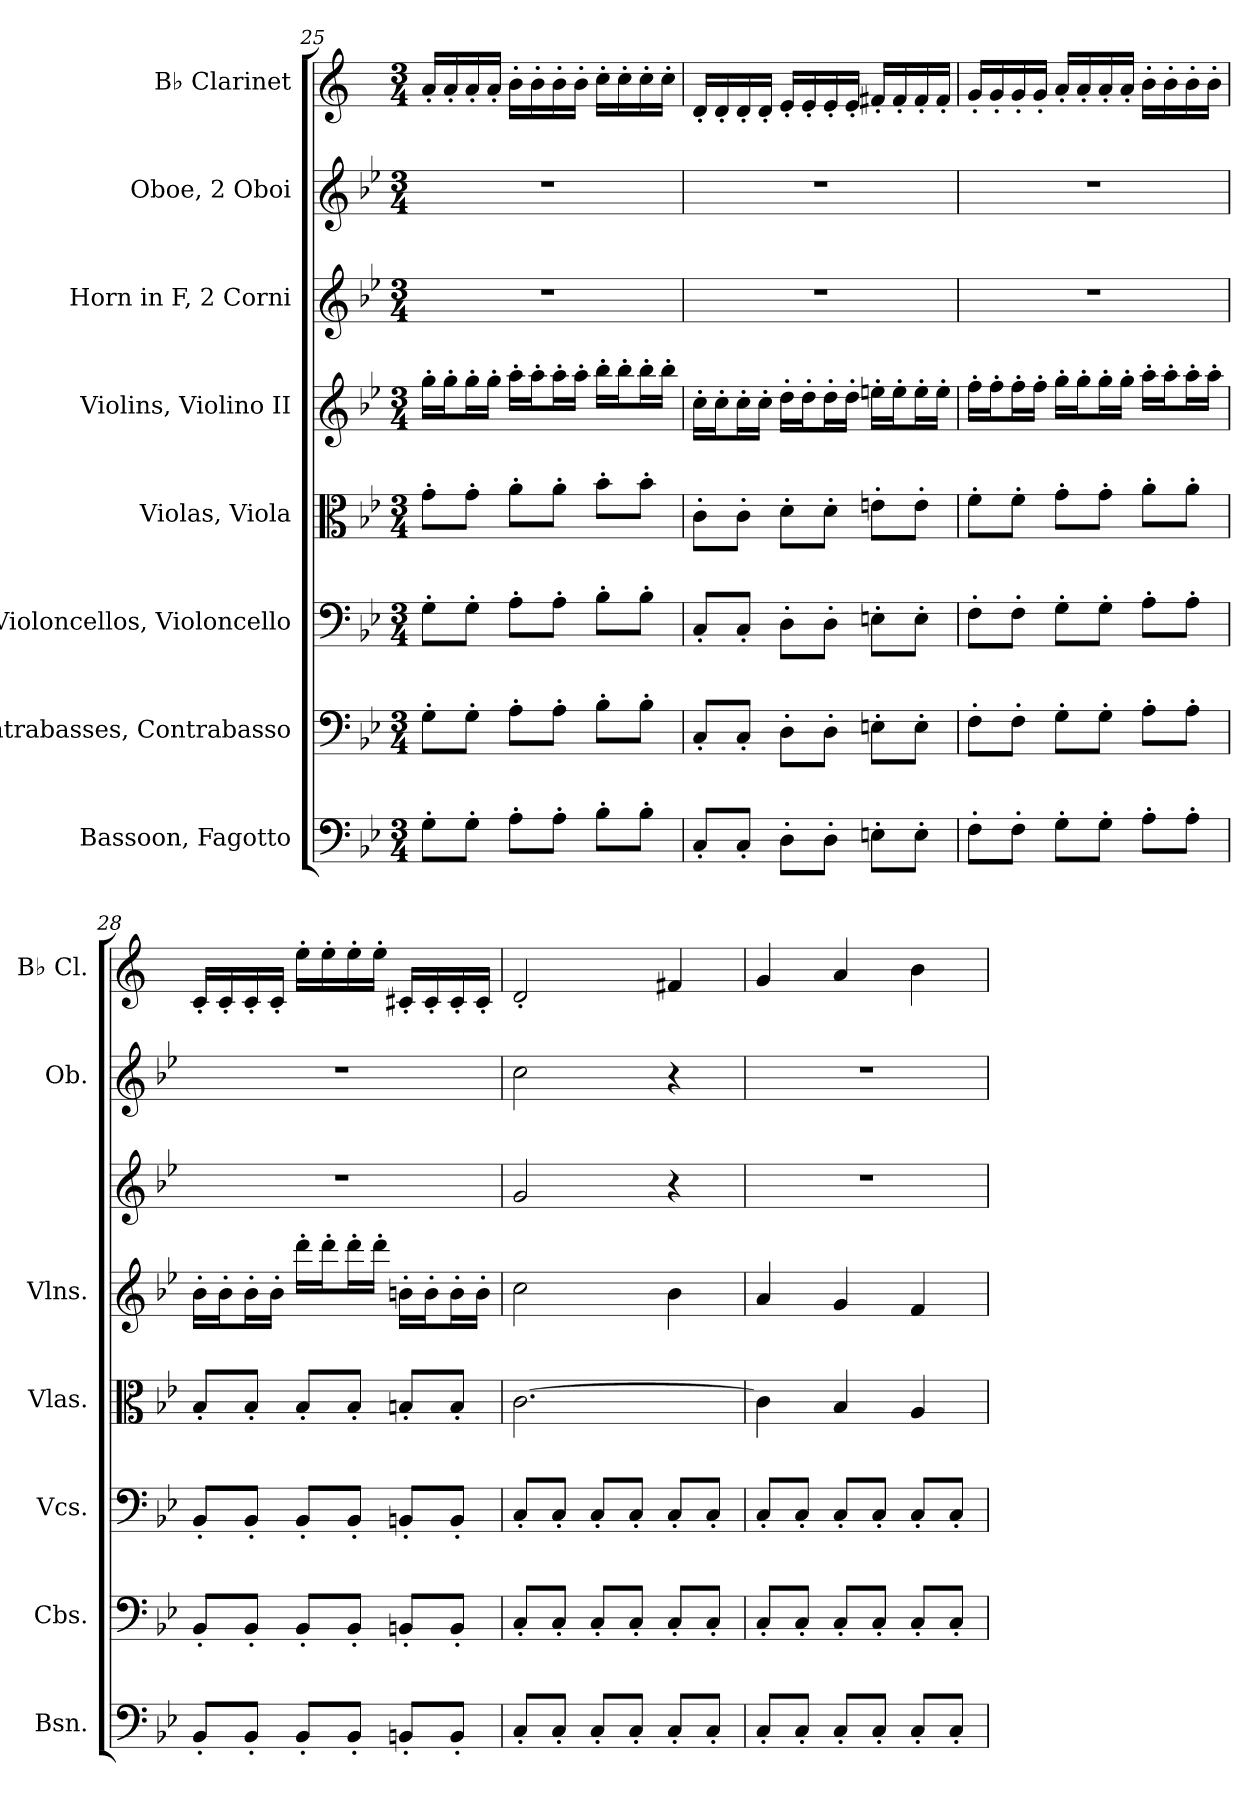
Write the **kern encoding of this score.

**kern	**kern	**kern	**kern	**kern	**kern	**kern	**kern
*part8	*part7	*part6	*part5	*part4	*part3	*part2	*part1
*staff8	*staff7	*staff6	*staff5	*staff4	*staff3	*staff2	*staff1
*I"Bassoon, Fagotto	*I"Contrabasses, Contrabasso	*I"Violoncellos, Violoncello	*I"Violas, Viola	*I"Violins, Violino II	*I"Horn in F, 2 Corni	*I"Oboe, 2 Oboi	*I"B♭ Clarinet
*I'Bsn.	*I'Cbs.	*I'Vcs.	*I'Vlas.	*I'Vlns.	*	*I'Ob.	*I'B♭ Cl.
*clefF4	*clefF4	*clefF4	*clefC3	*clefG2	*clefG2	*clefG2	*clefG2
*	*ITrd7c12	*	*	*	*ITrd4c7	*	*ITrd1c2
*k[b-e-]	*k[b-e-]	*k[b-e-]	*k[b-e-]	*k[b-e-]	*k[b-e-a-]	*k[b-e-]	*k[b-e-]
*M3/4	*M3/4	*M3/4	*M3/4	*M3/4	*M3/4	*M3/4	*M3/4
=25	=25	=25	=25	=25	=25	=25	=25
8G'\L	8GG'\L	8G'\L	8g'\L	16gg'\LL	2.r	2.r	16g'/LL
.	.	.	.	16gg'\J	.	.	16g'/
8G'\J	8GG'\J	8G'\J	8g'\J	16gg'\L	.	.	16g'/
.	.	.	.	16gg'\JJ	.	.	16g'/JJ
8A'\L	8AA'\L	8A'\L	8a'\L	16aa'\LL	.	.	16a'\LL
.	.	.	.	16aa'\J	.	.	16a'\
8A'\J	8AA'\J	8A'\J	8a'\J	16aa'\L	.	.	16a'\
.	.	.	.	16aa'\JJ	.	.	16a'\JJ
8B-'\L	8BB-'\L	8B-'\L	8b-'\L	16bb-'\LL	.	.	16b-'\LL
.	.	.	.	16bb-'\J	.	.	16b-'\
8B-'\J	8BB-'\J	8B-'\J	8b-'\J	16bb-'\L	.	.	16b-'\
.	.	.	.	16bb-'\JJ	.	.	16b-'\JJ
=26	=26	=26	=26	=26	=26	=26	=26
8C'/L	8CC'/L	8C'/L	8c'\L	16cc'\LL	2.r	2.r	16c'/LL
.	.	.	.	16cc'\J	.	.	16c'/
8C'/J	8CC'/J	8C'/J	8c'\J	16cc'\L	.	.	16c'/
.	.	.	.	16cc'\JJ	.	.	16c'/JJ
8D'\L	8DD'\L	8D'\L	8d'\L	16dd'\LL	.	.	16d'/LL
.	.	.	.	16dd'\J	.	.	16d'/
8D'\J	8DD'\J	8D'\J	8d'\J	16dd'\L	.	.	16d'/
.	.	.	.	16dd'\JJ	.	.	16d'/JJ
8En'\L	8EEn'\L	8En'\L	8en'\L	16een'\LL	.	.	16en'/LL
.	.	.	.	16ee'\J	.	.	16e'/
8E'\J	8EE'\J	8E'\J	8e'\J	16ee'\L	.	.	16e'/
.	.	.	.	16ee'\JJ	.	.	16e'/JJ
!!LO:LB:g=z
=27	=27	=27	=27	=27	=27	=27	=27
8F'\L	8FF'\L	8F'\L	8f'\L	16ff'\LL	2.r	2.r	16f'/LL
.	.	.	.	16ff'\J	.	.	16f'/
8F'\J	8FF'\J	8F'\J	8f'\J	16ff'\L	.	.	16f'/
.	.	.	.	16ff'\JJ	.	.	16f'/JJ
8G'\L	8GG'\L	8G'\L	8g'\L	16gg'\LL	.	.	16g'/LL
.	.	.	.	16gg'\J	.	.	16g'/
8G'\J	8GG'\J	8G'\J	8g'\J	16gg'\L	.	.	16g'/
.	.	.	.	16gg'\JJ	.	.	16g'/JJ
8A'\L	8AA'\L	8A'\L	8a'\L	16aa'\LL	.	.	16a'\LL
.	.	.	.	16aa'\J	.	.	16a'\
8A'\J	8AA'\J	8A'\J	8a'\J	16aa'\L	.	.	16a'\
.	.	.	.	16aa'\JJ	.	.	16a'\JJ
=28	=28	=28	=28	=28	=28	=28	=28
8BB-'/L	8BBB-'/L	8BB-'/L	8B-'/L	16b-'\LL	2.r	2.r	16B-'/LL
.	.	.	.	16b-'\J	.	.	16B-'/
8BB-'/J	8BBB-'/J	8BB-'/J	8B-'/J	16b-'\L	.	.	16B-'/
.	.	.	.	16b-'\JJ	.	.	16B-'/JJ
8BB-'/L	8BBB-'/L	8BB-'/L	8B-'/L	16ddd'\LL	.	.	16dd'\LL
.	.	.	.	16ddd'\J	.	.	16dd'\
8BB-'/J	8BBB-'/J	8BB-'/J	8B-'/J	16ddd'\L	.	.	16dd'\
.	.	.	.	16ddd'\JJ	.	.	16dd'\JJ
8BBn'/L	8BBBn'/L	8BBn'/L	8Bn'/L	16bn'\LL	.	.	16Bn'/LL
.	.	.	.	16b'\J	.	.	16B'/
8BB'/J	8BBB'/J	8BB'/J	8B'/J	16b'\L	.	.	16B'/
.	.	.	.	16b'\JJ	.	.	16B'/JJ
=29	=29	=29	=29	=29	=29	=29	=29
8C'/L	8CC'/L	8C'/L	[2.c\	2cc\	2c/	2cc\	2c'/
8C'/J	8CC'/J	8C'/J	.	.	.	.	.
8C'/L	8CC'/L	8C'/L	.	.	.	.	.
8C'/J	8CC'/J	8C'/J	.	.	.	.	.
8C'/L	8CC'/L	8C'/L	.	4b-\	4r	4r	4en/
8C'/J	8CC'/J	8C'/J	.	.	.	.	.
=30	=30	=30	=30	=30	=30	=30	=30
8C'/L	8CC'/L	8C'/L	4c\]	4a/	2.r	2.r	4f/
8C'/J	8CC'/J	8C'/J	.	.	.	.	.
8C'/L	8CC'/L	8C'/L	4B-/	4g/	.	.	4g/
8C'/J	8CC'/J	8C'/J	.	.	.	.	.
8C'/L	8CC'/L	8C'/L	4A/	4f/	.	.	4a\
8C'/J	8CC'/J	8C'/J	.	.	.	.	.
=	=	=	=	=	=	=	=
*-	*-	*-	*-	*-	*-	*-	*-
